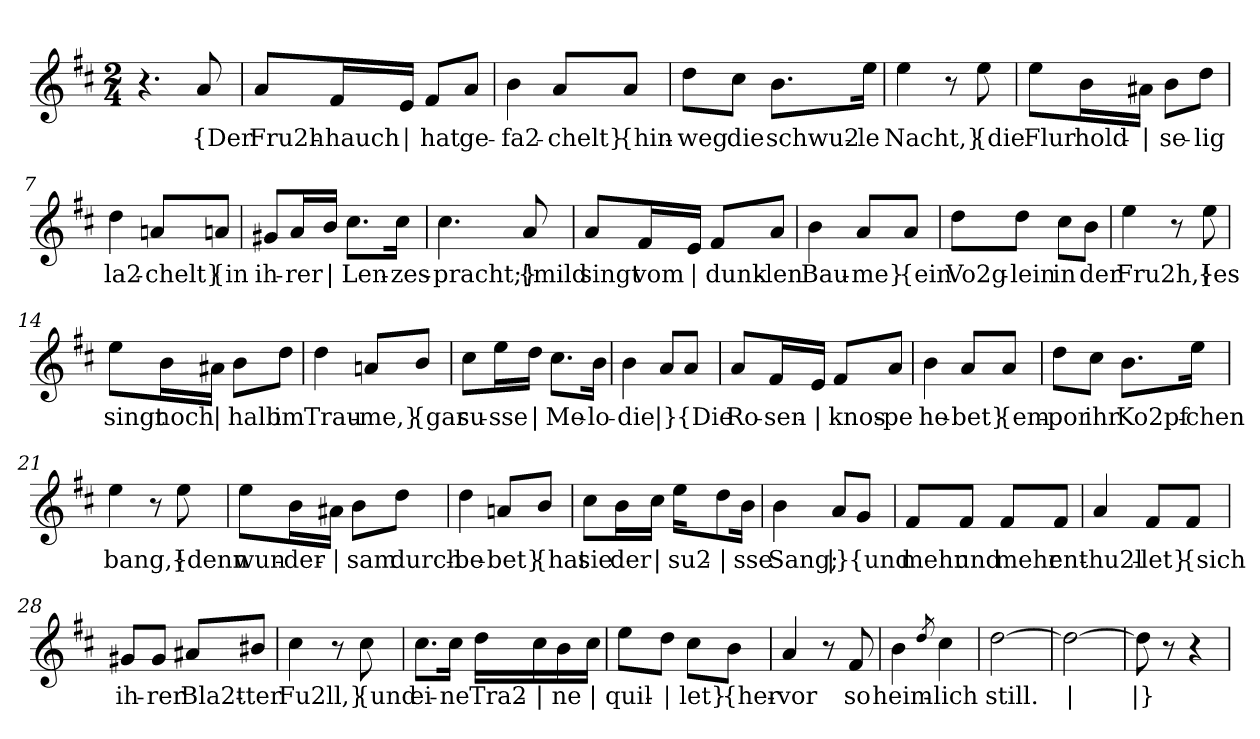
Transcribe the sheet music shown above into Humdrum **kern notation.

**kern	**text
*part1	*part1
*staff1	*staff1
*clefG2	*
*k[f#c#]	*
*M2/4	*
=1	=1
4.r	.
!	!LO:LY:b
8a/	{Der
=2	=2
!	!LO:LY:b
8a/L	Fru2h-
!	!LO:LY:b
16f#/L	-hauch
!	!LO:LY:b
16e/JJ	|
!	!LO:LY:b
8f#/L	hat
!	!LO:LY:b
8a/J	ge-
=3	=3
!	!LO:LY:b
4b\	-fa2-
!	!LO:LY:b
8a/L	-chelt}
!	!LO:LY:b
8a/J	{hin-
=4	=4
!	!LO:LY:b
8dd\L	-weg
!	!LO:LY:b
8cc#\J	die
!	!LO:LY:b
8.b\L	schwu2-
!	!LO:LY:b
16ee\Jk	-le
=5	=5
!	!LO:LY:b
4ee\	Nacht,}
8r	.
!	!LO:LY:b
8ee\	{die
!!LO:LB:g=z
=6	=6
!	!LO:LY:b
8ee\L	Flur
!	!LO:LY:b
16b\L	hold-
!	!LO:LY:b
16a#X\JJ	|
!	!LO:LY:b
8b\L	-se-
!	!LO:LY:b
8dd\J	-lig
=7	=7
!	!LO:LY:b
4dd\	la2-
!	!LO:LY:b
8an/L	-chelt}
!	!LO:LY:b
8an/J	{in
=8	=8
!	!LO:LY:b
8g#X/L	ih-
!	!LO:LY:b
16a/L	-rer
!	!LO:LY:b
16b/JJ	|
!	!LO:LY:b
8.cc#\L	Len-
!	!LO:LY:b
16cc#\Jk	-zes-
=9	=9
!	!LO:LY:b
4.cc#\	pracht;}
!	!LO:LY:b
8a/	{mild
=10	=10
!	!LO:LY:b
8a/L	singt
!	!LO:LY:b
16f#/L	vom
!	!LO:LY:b
16e/JJ	|
!	!LO:LY:b
8f#/L	dunk-
!	!LO:LY:b
8a/J	-len
!!LO:LB:g=z
=11	=11
!	!LO:LY:b
4b\	Bau-
!	!LO:LY:b
8a/L	-me}
!	!LO:LY:b
8a/J	{ein
=12	=12
!	!LO:LY:b
8dd\L	Vo2g-
!	!LO:LY:b
8dd\J	-lein
!	!LO:LY:b
8cc#\L	in
!	!LO:LY:b
8b\J	der
=13	=13
!	!LO:LY:b
4ee\	Fru2h,}
8r	.
!	!LO:LY:b
8ee\	{es
=14	=14
!	!LO:LY:b
8ee\L	singt
!	!LO:LY:b
16b\L	noch
!	!LO:LY:b
16a#X\JJ	|
!	!LO:LY:b
8b\L	halb
!	!LO:LY:b
8dd\J	im
=15	=15
!	!LO:LY:b
4dd\	Trau-
!	!LO:LY:b
8an/L	-me,}
!	!LO:LY:b
8b/J	{gar
=16	=16
!	!LO:LY:b
8cc#\L	su-
!	!LO:LY:b
16ee\L	-sse
!	!LO:LY:b
16dd\JJ	|
!	!LO:LY:b
8.cc#\L	Me-
!	!LO:LY:b
16b\Jk	-lo-
!!LO:LB:g=z
=17	=17
!	!LO:LY:b
4b\	-die
!	!LO:LY:b
8a/L	|}
!	!LO:LY:b
8a/J	{Die
=18	=18
!	!LO:LY:b
8a/L	Ro-
!	!LO:LY:b
16f#/L	-sen-
!	!LO:LY:b
16e/JJ	|
!	!LO:LY:b
8f#/L	-knos-
!	!LO:LY:b
8a/J	-pe
=19	=19
!	!LO:LY:b
4b\	he-
!	!LO:LY:b
8a/L	-bet}
!	!LO:LY:b
8a/J	{em-
=20	=20
!	!LO:LY:b
8dd\L	-por
!	!LO:LY:b
8cc#\J	ihr
!	!LO:LY:b
8.b\L	Ko2pf-
!	!LO:LY:b
16ee\Jk	-chen
=21	=21
!	!LO:LY:b
4ee\	bang,}
8r	.
!	!LO:LY:b
8ee\	{denn
!!LO:LB:g=z
=22	=22
!	!LO:LY:b
8ee\L	wun-
!	!LO:LY:b
16b\L	-der-
!	!LO:LY:b
16a#X\JJ	|
!	!LO:LY:b
8b\L	-sam
!	!LO:LY:b
8dd\J	durch-
=23	=23
!	!LO:LY:b
4dd\	-be-
!	!LO:LY:b
8an/L	-bet}
!	!LO:LY:b
8b/J	{hat
=24	=24
!	!LO:LY:b
8cc#\L	sie
!	!LO:LY:b
16b\L	der
!	!LO:LY:b
16cc#\JJ	|
!	!LO:LY:b
16ee\KL	su2-
!	!LO:LY:b
8dd\	|
!	!LO:LY:b
16b\Jk	-sse
=25	=25
!	!LO:LY:b
4b\	Sang;
!	!LO:LY:b
8a/L	|}
!	!LO:LY:b
8g/J	{und
=26	=26
!	!LO:LY:b
8f#/L	mehr
!	!LO:LY:b
8f#/J	und
!	!LO:LY:b
8f#/L	mehr
!	!LO:LY:b
8f#/J	ent-
!!LO:LB:g=z
=27	=27
!	!LO:LY:b
4a/	-hu2l-
!	!LO:LY:b
8f#/L	-let}
!	!LO:LY:b
8f#/J	{sich
=28	=28
!	!LO:LY:b
8g#X/L	ih-
!	!LO:LY:b
8g#/J	-rer
!	!LO:LY:b
8a#X/L	Bla2t-
!	!LO:LY:b
8b#X/J	-ter
=29	=29
!	!LO:LY:b
4cc#\	Fu2ll,}
8r	.
!	!LO:LY:b
8cc#\	{und
=30	=30
!	!LO:LY:b
8.cc#\L	ei-
!	!LO:LY:b
16cc#\Jk	-ne
!	!LO:LY:b
16dd\LL	Tra2-
!	!LO:LY:b
16cc#\	|
!	!LO:LY:b
16b\	-ne
!	!LO:LY:b
16cc#\JJ	|
=31	=31
!	!LO:LY:b
8ee\L	quil-
!	!LO:LY:b
8dd\J	|
!	!LO:LY:b
8cc#\L	-let}
!	!LO:LY:b
8b\J	{her-
=32	=32
!	!LO:LY:b
4a/	-vor
8r	.
!	!LO:LY:b
8f#/	so
!!LO:LB:g=z
=33	=33
!	!LO:LY:b
4b\	heim-
8qdd/	.
!	!LO:LY:b
4cc#\	-lich
=34	=34
!	!LO:LY:b
[2dd\	still.
=35	=35
!	!LO:LY:b
2dd\_	|
=36	=36
!	!LO:LY:b
8dd\]	|}
8r	.
4r	.
=	=
*-	*-
